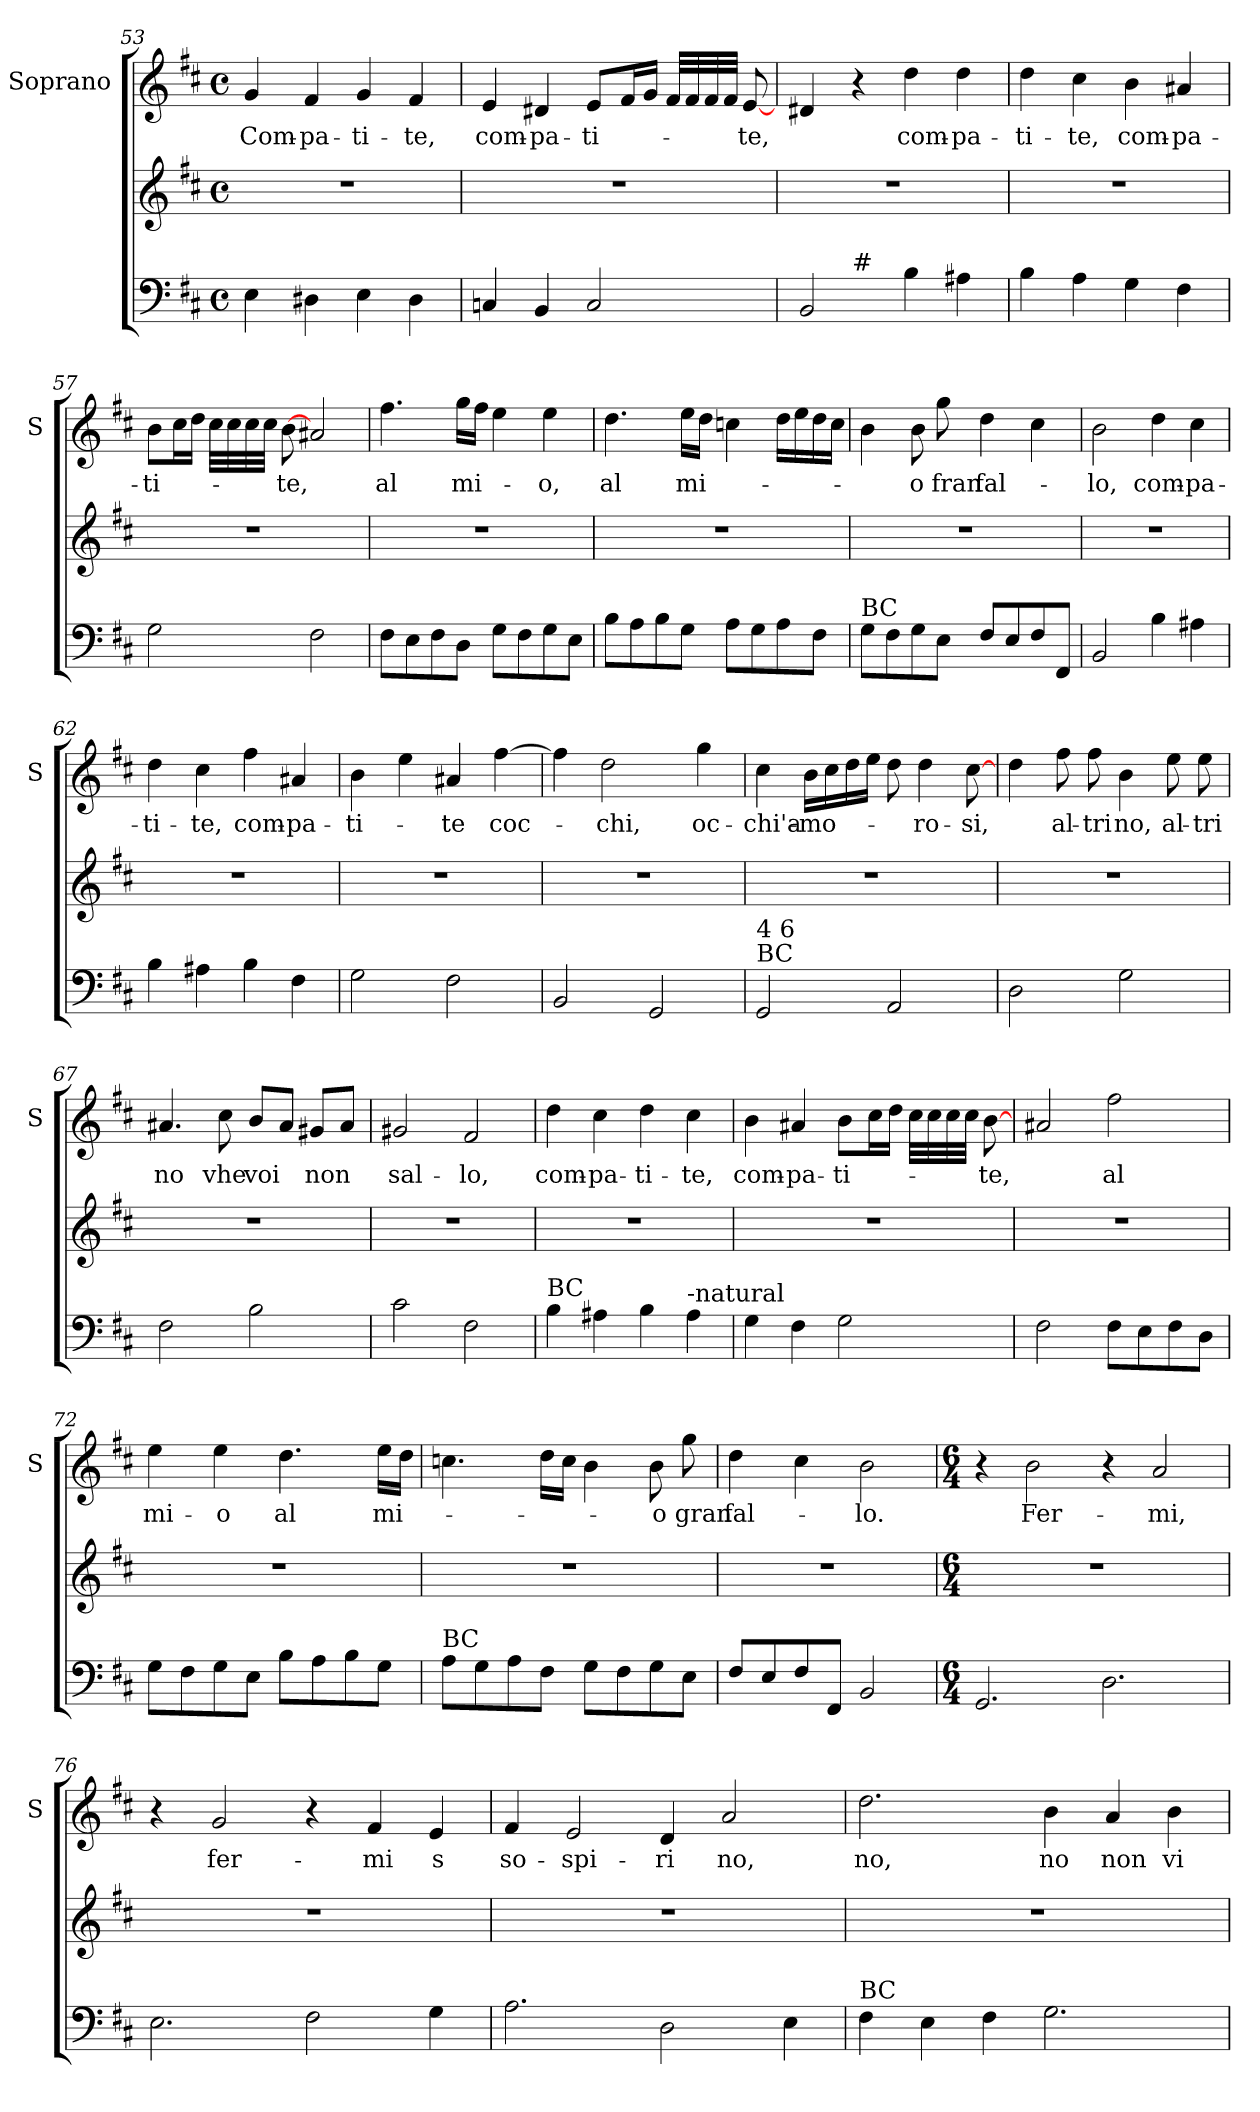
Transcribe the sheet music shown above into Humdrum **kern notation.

**kern	**kern	**kern	**text
*part2	*part2	*part1	*part1
*staff3	*staff2	*staff1	*staff1
*	*	*I"Soprano	*
*	*	*I'S	*
*clefF4	*clefG2	*clefG2	*
*k[f#c#]	*k[f#c#]	*k[f#c#]	*
*D:	*D:	*D:	*
*M4/4	*M4/4	*M4/4	*
*met(c)	*met(c)	*met(c)	*
=53	=53	=53	=53
!	!	!	!LO:LY:b
4E\	1r	4g/	Com-
!	!	!	!LO:LY:b
4D#X\	.	4f#/	-pa-
!	!	!	!LO:LY:b
4E\	.	4g/	-ti-
!	!	!	!LO:LY:b
4D#\	.	4f#/	-te,
=54	=54	=54	=54
!	!	!	!LO:LY:b
4Cn/	1r	4e/	com-
!	!	!	!LO:LY:b
4BB/	.	4d#X/	-pa-
!	!	!	!LO:LY:b
2C/	.	8e/L	-ti-
.	.	16f#/L	.
.	.	16g/JJ	.
.	.	32f#/LLL	.
.	.	32f#/	.
.	.	32f#/	.
.	.	32f#/JJJ	.
!	!	!	!LO:LY:b
.	.	[8e/	-te,
=55	=55	=55	=55
*^	*	*	*
2BB/	4ryy	1r	4d#X/	.
!	!LO:TX:a:t=#	!	!	!
.	2.ryy	.	4r	.
!	!	!	!	!LO:LY:b
4B\	.	.	4dd\	com-
!	!	!	!	!LO:LY:b
4A#X\	.	.	4dd\	-pa-
!!LO:PB:g=z
=56	=56	=56	=56	=56
!LO:TX:a:t=BC	!	!	!	!
!	!	!	!	!LO:LY:b
*v	*v	*	*	*
4B\	1r	4dd\	-ti-
!	!	!	!LO:LY:b
4A\	.	4cc#\	-te,
!	!	!	!LO:LY:b
4G\	.	4b\	com-
!	!	!	!LO:LY:b
4F#\	.	4a#X/	-pa-
=57	=57	=57	=57
!	!	!	!LO:LY:b
2G\	1r	8b\L	-ti-
.	.	16cc#\L	.
.	.	16dd\JJ	.
.	.	32cc#\LLL	.
.	.	32cc#\	.
.	.	32cc#\	.
.	.	32cc#\JJJ	.
!	!	!	!LO:LY:b
.	.	[8b\	-te,
2F#\	.	2a#X/	.
=58	=58	=58	=58
!	!	!	!LO:LY:b
8F#\L	1r	4.ff#\	al
8E\	.	.	.
8F#\	.	.	.
!	!	!	!LO:LY:b
8D\J	.	16gg\LL	mi-
.	.	16ff#\JJ	.
8G\L	.	4ee\	.
8F#\	.	.	.
!	!	!	!LO:LY:b
8G\	.	4ee\	-o,
8E\J	.	.	.
=59	=59	=59	=59
!	!	!	!LO:LY:b
8B\L	1r	4.dd\	al
8A\	.	.	.
8B\	.	.	.
!	!	!	!LO:LY:b
8G\J	.	16ee\LL	mi-
.	.	16dd\JJ	.
8A\L	.	4ccn\	.
8G\	.	.	.
8A\	.	16dd\LL	.
.	.	16ee\	.
8F#\J	.	16dd\	.
.	.	16cc\JJ	.
!!LO:LB:g=z
=60	=60	=60	=60
!LO:TX:a:t=BC	!	!	!
8G\L	1r	4b\	.
8F#\	.	.	.
!	!	!	!LO:LY:b
8G\	.	8b\	-o
!	!	!	!LO:LY:b
8E\J	.	8gg\	fran
!	!	!	!LO:LY:b
8F#/L	.	4dd\	fal-
8E/	.	.	.
8F#/	.	4cc#\	.
8FF#/J	.	.	.
=61	=61	=61	=61
!	!	!	!LO:LY:b
2BB/	1r	2b\	-lo,
!	!	!	!LO:LY:b
4B\	.	4dd\	com-
!	!	!	!LO:LY:b
4A#X\	.	4cc#\	-pa-
=62	=62	=62	=62
!	!	!	!LO:LY:b
4B\	1r	4dd\	-ti-
!	!	!	!LO:LY:b
4A#X\	.	4cc#\	-te,
!	!	!	!LO:LY:b
4B\	.	4ff#\	com-
!	!	!	!LO:LY:b
4F#\	.	4a#X/	-pa-
=63	=63	=63	=63
!	!	!	!LO:LY:b
2G\	1r	4b\	-ti-
.	.	4ee\	.
!	!	!	!LO:LY:b
2F#\	.	4a#X/	-te
!	!	!	!LO:LY:b
.	.	[4ff#\	coc-
=64	=64	=64	=64
2BB/	1r	4ff#\]	.
!	!	!	!LO:LY:b
.	.	2dd\	-chi,
2GG/	.	.	.
!	!	!	!LO:LY:b
.	.	4gg\	oc-
!!LO:LB:g=z
=65	=65	=65	=65
!LO:TX:a:t=BC	!	!	!
!LO:TX:a:t=4  6	!	!	!
!	!	!	!LO:LY:b
2GG/	1r	4cc#\	-chi'a-
!	!	!	!LO:LY:b
.	.	16b\LL	-mo-
.	.	16cc#\	.
.	.	16dd\	.
.	.	16ee\JJ	.
2AA/	.	8dd\	.
!	!	!	!LO:LY:b
.	.	4dd\	-ro-
!	!	!	!LO:LY:b
.	.	[8cc#\	-si,
=66	=66	=66	=66
2D\	1r	4dd\	.
!	!	!	!LO:LY:b
.	.	8ff#\	al-
!	!	!	!LO:LY:b
.	.	8ff#\	-tri
!	!	!	!LO:LY:b
2G\	.	4b\	no,
!	!	!	!LO:LY:b
.	.	8ee\	al-
!	!	!	!LO:LY:b
.	.	8ee\	-tri
=67	=67	=67	=67
!	!	!	!LO:LY:b
2F#\	1r	4.a#X/	no
!	!	!	!LO:LY:b
.	.	8cc#\	vhe
!	!	!	!LO:LY:b
2B\	.	8b/L	voi
.	.	8a#/J	.
!	!	!	!LO:LY:b
.	.	8g#X/L	non
.	.	8a#/J	.
=68	=68	=68	=68
!	!	!	!LO:LY:b
2c#\	1r	2g#X/	sal-
!	!	!	!LO:LY:b
2F#\	.	2f#/	-lo,
!!LO:LB:g=z
=69	=69	=69	=69
!LO:TX:a:t=BC	!	!	!
!	!	!	!LO:LY:b
4B\	1r	4dd\	com-
!	!	!	!LO:LY:b
4A#X\	.	4cc#\	-pa-
!	!	!	!LO:LY:b
4B\	.	4dd\	-ti-
!LO:TX:a:t=-natural	!	!	!
!	!	!	!LO:LY:b
4A#\	.	4cc#\	-te,
=70	=70	=70	=70
!	!	!	!LO:LY:b
4G\	1r	4b\	com-
!	!	!	!LO:LY:b
4F#\	.	4a#X/	-pa-
!	!	!	!LO:LY:b
2G\	.	8b\L	-ti-
.	.	16cc#\L	.
.	.	16dd\JJ	.
.	.	32cc#\LLL	.
.	.	32cc#\	.
.	.	32cc#\	.
.	.	32cc#\JJJ	.
!	!	!	!LO:LY:b
.	.	[8b\	-te,
=71	=71	=71	=71
2F#\	1r	2a#X/	.
!	!	!	!LO:LY:b
8F#\L	.	2ff#\	al
8E\	.	.	.
8F#\	.	.	.
8D\J	.	.	.
=72	=72	=72	=72
!	!	!	!LO:LY:b
8G\L	1r	4ee\	mi-
8F#\	.	.	.
!	!	!	!LO:LY:b
8G\	.	4ee\	-o
8E\J	.	.	.
!	!	!	!LO:LY:b
8B\L	.	4.dd\	al
8A\	.	.	.
8B\	.	.	.
!	!	!	!LO:LY:b
8G\J	.	16ee\LL	mi-
.	.	16dd\JJ	.
!!LO:PB:g=z
=73	=73	=73	=73
!LO:TX:a:t=BC	!	!	!
8A\L	1r	4.ccn\	.
8G\	.	.	.
8A\	.	.	.
8F#\J	.	16dd\LL	.
.	.	16cc\JJ	.
8G\L	.	4b\	.
8F#\	.	.	.
!	!	!	!LO:LY:b
8G\	.	8b\	-o
!	!	!	!LO:LY:b
8E\J	.	8gg\	gran
=74	=74	=74	=74
!	!	!	!LO:LY:b
8F#/L	1r	4dd\	fal-
8E/	.	.	.
8F#/	.	4cc#\	.
8FF#/J	.	.	.
!	!	!	!LO:LY:b
2BB/	.	2b\	-lo.
=75	=75	=75	=75
*M6/4	*M6/4	*M6/4	*
2.GG/	1.r	4r	.
!	!	!	!LO:LY:b
.	.	2b\	Fer-
2.D\	.	4r	.
!	!	!	!LO:LY:b
.	.	2a/	-mi,
=76	=76	=76	=76
2.E\	1.r	4r	.
!	!	!	!LO:LY:b
.	.	2g/	fer-
2F#\	.	4r	.
!	!	!	!LO:LY:b
.	.	4f#/	-mi
!	!	!	!LO:LY:b
4G\	.	4e/	s
=77	=77	=77	=77
!	!	!	!LO:LY:b
2.A\	1.r	4f#/	so-
!	!	!	!LO:LY:b
.	.	2e/	-spi-
!	!	!	!LO:LY:b
2D\	.	4d/	-ri
!	!	!	!LO:LY:b
.	.	2a/	no,
4E\	.	.	.
!!LO:LB:g=z
=78	=78	=78	=78
!LO:TX:a:t=BC	!	!	!
!	!	!	!LO:LY:b
4F#\	1.r	2.dd\	no,
4E\	.	.	.
4F#\	.	.	.
!	!	!	!LO:LY:b
2.G\	.	4b\	no
!	!	!	!LO:LY:b
.	.	4a/	non
!	!	!	!LO:LY:b
.	.	4b\	vi
=	=	=	=
*-	*-	*-	*-
